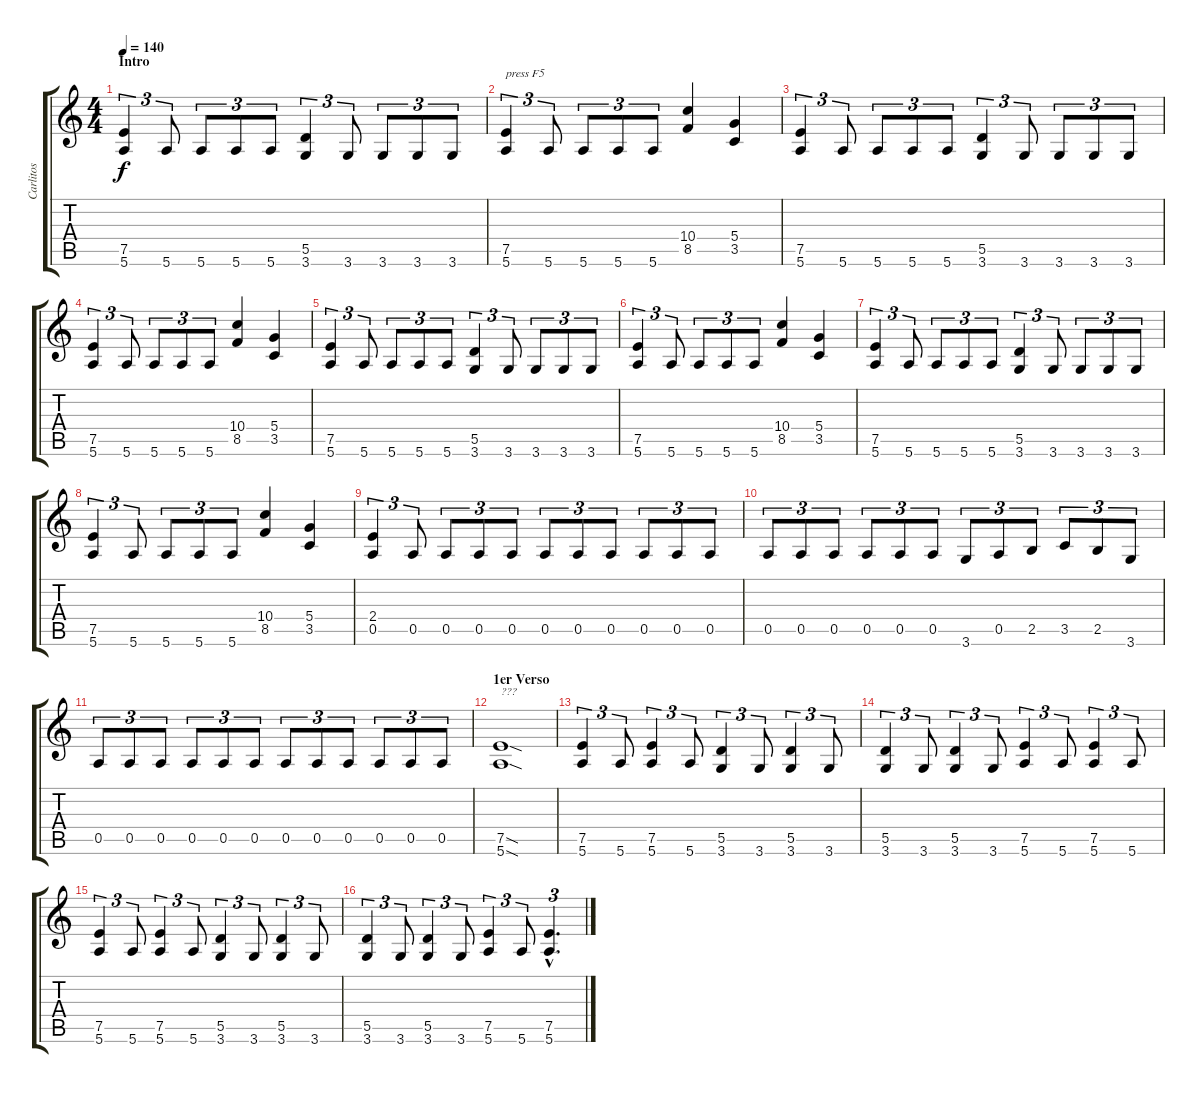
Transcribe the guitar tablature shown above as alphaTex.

\track ("Carlitos" "Carlitos") {instrument overdrivenguitar}
\staff {score tabs}
\tuning (E4 B3 G3 D3 A2 E2) {hide}
\ts (4 4)
\section ("" "Intro")
\tempo 140
\clef g2
\ks c
(7.5 5.6).4{tu (3 2) txt "" dy f instrument overdrivenguitar} 5.6.8{tu (3 2)} 5.6.8{tu (3 2)} 5.6.8{tu (3 2)} 5.6.8{tu (3 2)} (5.5 3.6).4{tu (3 2)} 3.6.8{tu (3 2)} 3.6.8{tu (3 2)} 3.6.8{tu (3 2)} 3.6.8{tu (3 2)} |
(7.5 5.6).4{tu (3 2) txt "press F5"} 5.6.8{tu (3 2)} 5.6.8{tu (3 2)} 5.6.8{tu (3 2)} 5.6.8{tu (3 2)} (10.4 8.5).4 (5.4 3.5).4 |
(7.5 5.6).4{tu (3 2)} 5.6.8{tu (3 2)} 5.6.8{tu (3 2)} 5.6.8{tu (3 2)} 5.6.8{tu (3 2)} (5.5 3.6).4{tu (3 2)} 3.6.8{tu (3 2)} 3.6.8{tu (3 2)} 3.6.8{tu (3 2)} 3.6.8{tu (3 2)} |
(7.5 5.6).4{tu (3 2)} 5.6.8{tu (3 2)} 5.6.8{tu (3 2)} 5.6.8{tu (3 2)} 5.6.8{tu (3 2)} (10.4 8.5).4 (5.4 3.5).4 |
(7.5 5.6).4{tu (3 2)} 5.6.8{tu (3 2)} 5.6.8{tu (3 2)} 5.6.8{tu (3 2)} 5.6.8{tu (3 2)} (5.5 3.6).4{tu (3 2)} 3.6.8{tu (3 2)} 3.6.8{tu (3 2)} 3.6.8{tu (3 2)} 3.6.8{tu (3 2)} |
(7.5 5.6).4{tu (3 2)} 5.6.8{tu (3 2)} 5.6.8{tu (3 2)} 5.6.8{tu (3 2)} 5.6.8{tu (3 2)} (10.4 8.5).4 (5.4 3.5).4 |
(7.5 5.6).4{tu (3 2)} 5.6.8{tu (3 2)} 5.6.8{tu (3 2)} 5.6.8{tu (3 2)} 5.6.8{tu (3 2)} (5.5 3.6).4{tu (3 2)} 3.6.8{tu (3 2)} 3.6.8{tu (3 2)} 3.6.8{tu (3 2)} 3.6.8{tu (3 2)} |
(7.5 5.6).4{tu (3 2)} 5.6.8{tu (3 2)} 5.6.8{tu (3 2)} 5.6.8{tu (3 2)} 5.6.8{tu (3 2)} (10.4 8.5).4 (5.4 3.5).4 |
(2.4 0.5).4{tu (3 2)} 0.5.8{tu (3 2)} 0.5.8{tu (3 2)} 0.5.8{tu (3 2)} 0.5.8{tu (3 2)} 0.5.8{tu (3 2)} 0.5.8{tu (3 2)} 0.5.8{tu (3 2)} 0.5.8{tu (3 2)} 0.5.8{tu (3 2)} 0.5.8{tu (3 2)} |
0.5.8{tu (3 2)} 0.5.8{tu (3 2)} 0.5.8{tu (3 2)} 0.5.8{tu (3 2)} 0.5.8{tu (3 2)} 0.5.8{tu (3 2)} 3.6.8{tu (3 2)} 0.5.8{tu (3 2)} 2.5.8{tu (3 2)} 3.5.8{tu (3 2)} 2.5.8{tu (3 2)} 3.6.8{tu (3 2)} |
0.5.8{tu (3 2)} 0.5.8{tu (3 2)} 0.5.8{tu (3 2)} 0.5.8{tu (3 2)} 0.5.8{tu (3 2)} 0.5.8{tu (3 2)} 0.5.8{tu (3 2)} 0.5.8{tu (3 2)} 0.5.8{tu (3 2)} 0.5.8{tu (3 2)} 0.5.8{tu (3 2)} 0.5.8{tu (3 2)} |
\section ("" "1er Verso")
(7.5{sod} 5.6{sod}).1{txt "???"} |
(7.5 5.6).4{tu (3 2)} 5.6.8{tu (3 2)} (7.5 5.6).4{tu (3 2)} 5.6.8{tu (3 2)} (5.5 3.6).4{tu (3 2)} 3.6.8{tu (3 2)} (5.5 3.6).4{tu (3 2)} 3.6.8{tu (3 2)} |
(5.5 3.6).4{tu (3 2)} 3.6.8{tu (3 2)} (5.5 3.6).4{tu (3 2)} 3.6.8{tu (3 2)} (7.5 5.6).4{tu (3 2)} 5.6.8{tu (3 2)} (7.5 5.6).4{tu (3 2)} 5.6.8{tu (3 2)} |
(7.5 5.6).4{tu (3 2)} 5.6.8{tu (3 2)} (7.5 5.6).4{tu (3 2)} 5.6.8{tu (3 2)} (5.5 3.6).4{tu (3 2)} 3.6.8{tu (3 2)} (5.5 3.6).4{tu (3 2)} 3.6.8{tu (3 2)} |
(5.5 3.6).4{tu (3 2)} 3.6.8{tu (3 2)} (5.5 3.6).4{tu (3 2)} 3.6.8{tu (3 2)} (7.5 5.6).4{tu (3 2)} 5.6.8{tu (3 2)} (7.5{hac} 5.6{hac}).4{d tu (3 2)}
